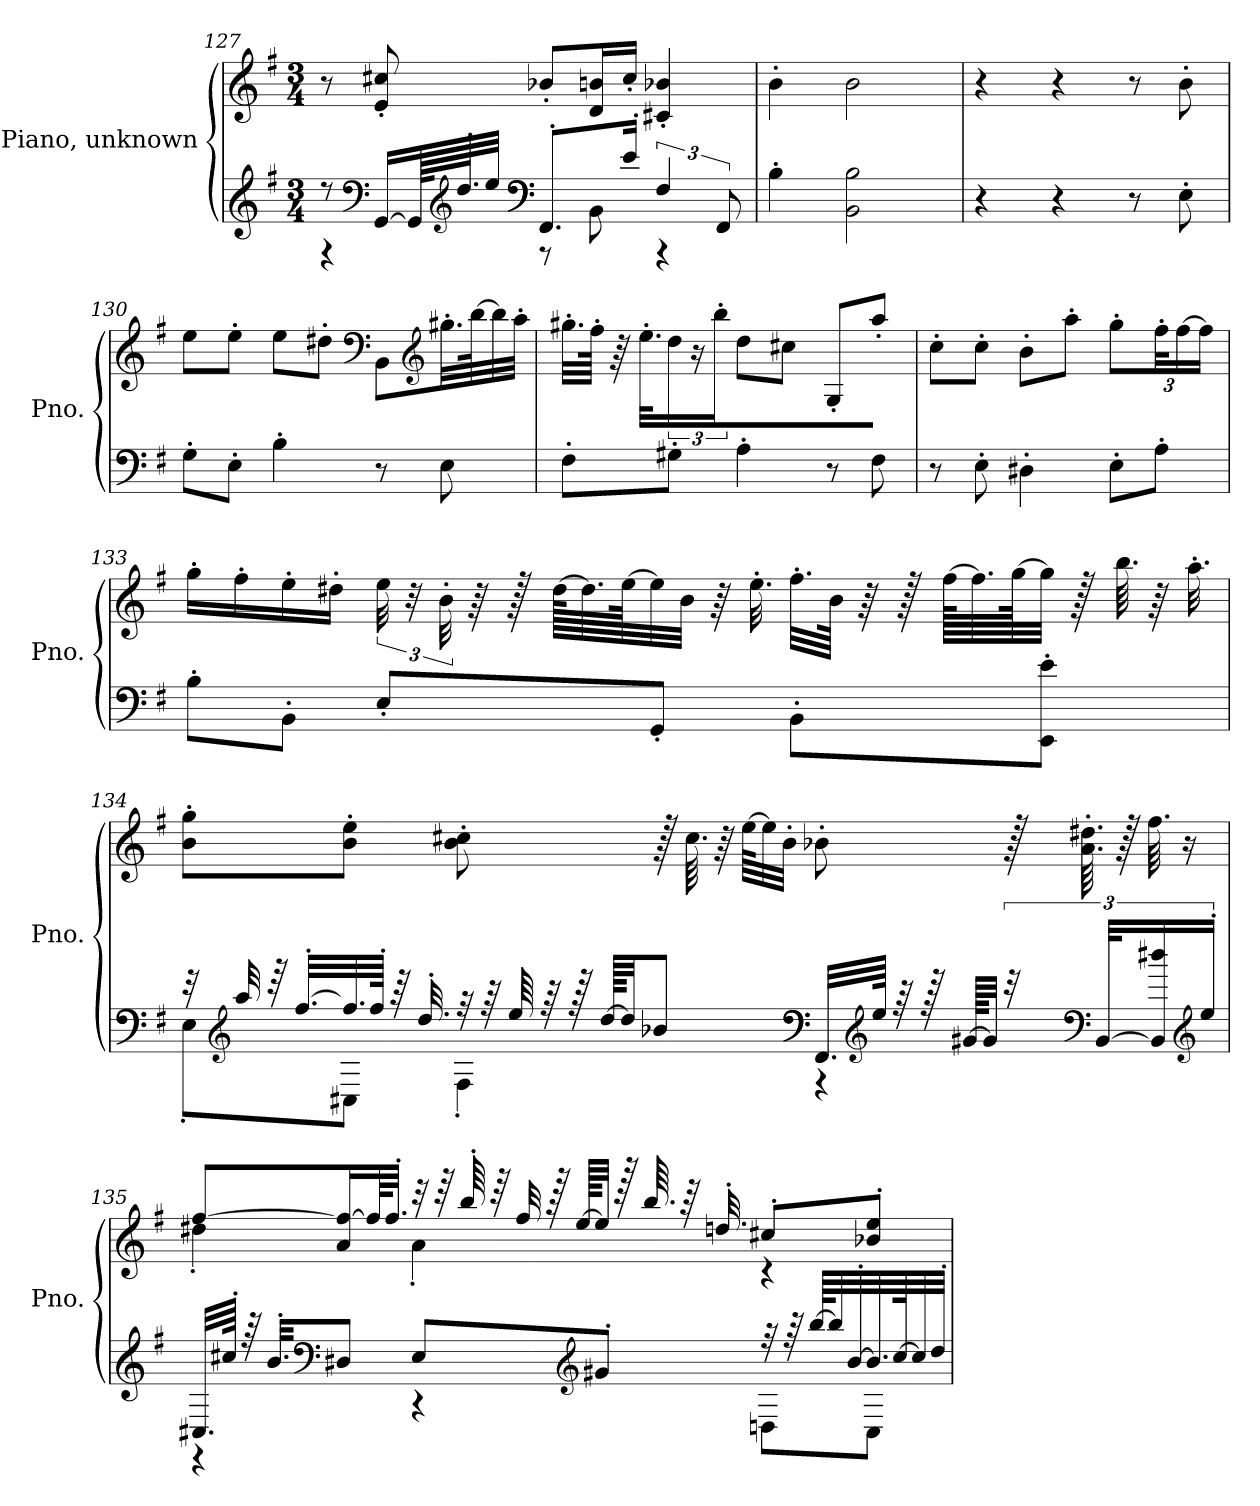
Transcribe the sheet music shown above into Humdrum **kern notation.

**kern	**kern
*part1	*part1
*staff2	*staff1
*I"Piano, unknown	*
*I'Pno.	*
!!LO:LB:g=z
*clefG2	*clefG2
*k[f#]	*k[f#]
*M3/4	*M3/4
=127	=127
*^	*
8r	4r	8r
*clefF4	*	*
[16GG/LL	.	8e/' 8cc#X/'
128GG/KLL]	.	.
*clefG2	*	*
64.dd'/J	.	.
32ee/JJJ	.	.
*clefF4	*	*
8.FF#'/L	8r	8b-X'/L
.	8BB\	16d/ 16bn/L
16e'/Jk	.	16cc#'/JJ
6F#/	4r	4c#X/' 4b-X/'
12FF#/	.	.
*v	*v	*
=128	=128
4B'\	4b'\
2BB\ 2B\	2b\
=129	=129
4r	4r
4r	4r
8r	8r
8E'\	8b'\
=130	=130
8G'\L	8ee\L
8E'\J	8ee'\J
4B'\	8ee\L
.	8dd#X'\J
*	*clefF4
8r	8BB\L
*	*clefG2
8E\	32.gg#X'\LL
.	[64bb\K
.	32bb\]
.	32aa'\JJJ
!!LO:LB:g=z
=131	=131
8F#'\L	32.gg#X'\LLL
.	64ff#'\JJJk
.	64r
.	32.ee'\KLL
8G#X'\J	24dd\JJ
.	24r
.	24bb'\
4A'\	8dd\L
.	8cc#X\J
8r	8G'/L
8F#\	8aa'/J
=132	=132
8r	8cc'\L
8E'\	8cc'\J
4D#X'\	8b'\L
.	8aa'\J
8E'\L	8gg'\L
*	*Xbrackettup
8A'\J	48ff#'\KL
.	[24ff#\
.	16ff#\JJ]
!!LO:LB:g=z
=133	=133
8B'\L	16gg'\LL
.	16ff#'\
8BB'\J	16ee'\
.	16dd#X'\JJ
*	*brackettup
8E'/L	48ee\
.	48r
.	48b'\
.	64r
.	128r
.	[128dd#\KLLLL
.	64.dd#\]
.	[128ee\JK
8GG'/J	32ee\]
.	32b\JJJ
.	64r
.	32.ee'\
8BB'\L	32.ff#'\LLL
.	64b\JJJk
.	64r
.	128r
.	[128ff#\KLLLL
.	64.ff#\]
.	[128gg\JK
8EE\' 8e\'J	32gg\JJJ]
.	128r
.	64.bb\
.	64r
.	32.aa'\
!!LO:PB:g=z
=134	=134
*^	*
32r	8E'\L	8b\' 8gg\'L
*clefG2	*	*
32aa/	.	.
64r	.	.
[32.ff#'/LLL	.	.
32.ff#/]	8C#X\J	8b\' 8ee\'J
64ff#'/JJJk	.	.
64r	.	.
32.dd'/	.	.
32r	4F#'\	8b\' 8cc#X\'
64r	.	.
64ee/	.	.
64r	.	.
128r	.	.
[128dd/KKLLL	.	.
32dd/JJ]	.	.
8b-X/J	.	128r
.	.	64.cc#\
.	.	64r
.	.	[64ee\KLLL
.	.	32ee\]
.	.	32b'\JJJ
*clefF4	*	*
32.FF#/LLL	4r	8b-X'\
*clefG2	*	*
64ee/JJJk	.	.
64r	.	.
128r	.	.
[128g#X/KKLLL	.	.
32g#/JJJ]	.	.
48r	.	128r
.	.	64.a\' 64.dd#X\'
*clefF4	*	*
[48BB/KLL	.	.
.	.	128r
.	.	64.ff#\
24BB/] 24dd#X/	.	.
.	.	16r
*clefG2	*	*
24ee'/JJ	.	.
!!LO:LB:g=z
=135	=135	=135
*	*	*^
32.C#X/LLL	4r	[8ff#/L	4dd#X'\
64cc#X'/JJJk	.	.	.
64r	.	.	.
32.b'/KKL	.	.	.
*clefF4	*	*	*
8D#X/J	.	16a/ 16ff#/_L	.
.	.	64ff#/KL]	.
.	.	32.ff#'/JJJ	.
8E/L	4r	32r	4a'\
.	.	64r	.
.	.	64bb'/	.
.	.	64r	.
.	.	32ff#/	.
.	.	128r	.
.	.	[128ee/KKLLL	.
*clefG2	*	*	*
8g#X'/J	.	32ee/JJJ]	.
.	.	128r	.
.	.	64.bb/	.
.	.	64r	.
.	.	32.ddn'/	.
32r	8Dn\L	8cc#X'/L	4r
64r	.	.	.
[64bb/KLLL	.	.	.
32bb/]	.	.	.
[32b'/	.	.	.
32.b/]	8C#\J	8b-X/' 8ee/'J	.
[64cc#/K	.	.	.
32cc#/]	.	.	.
32dd'/JJJ	.	.	.
*v	*v	*	*
*	*v	*v
=	=
*-	*-
